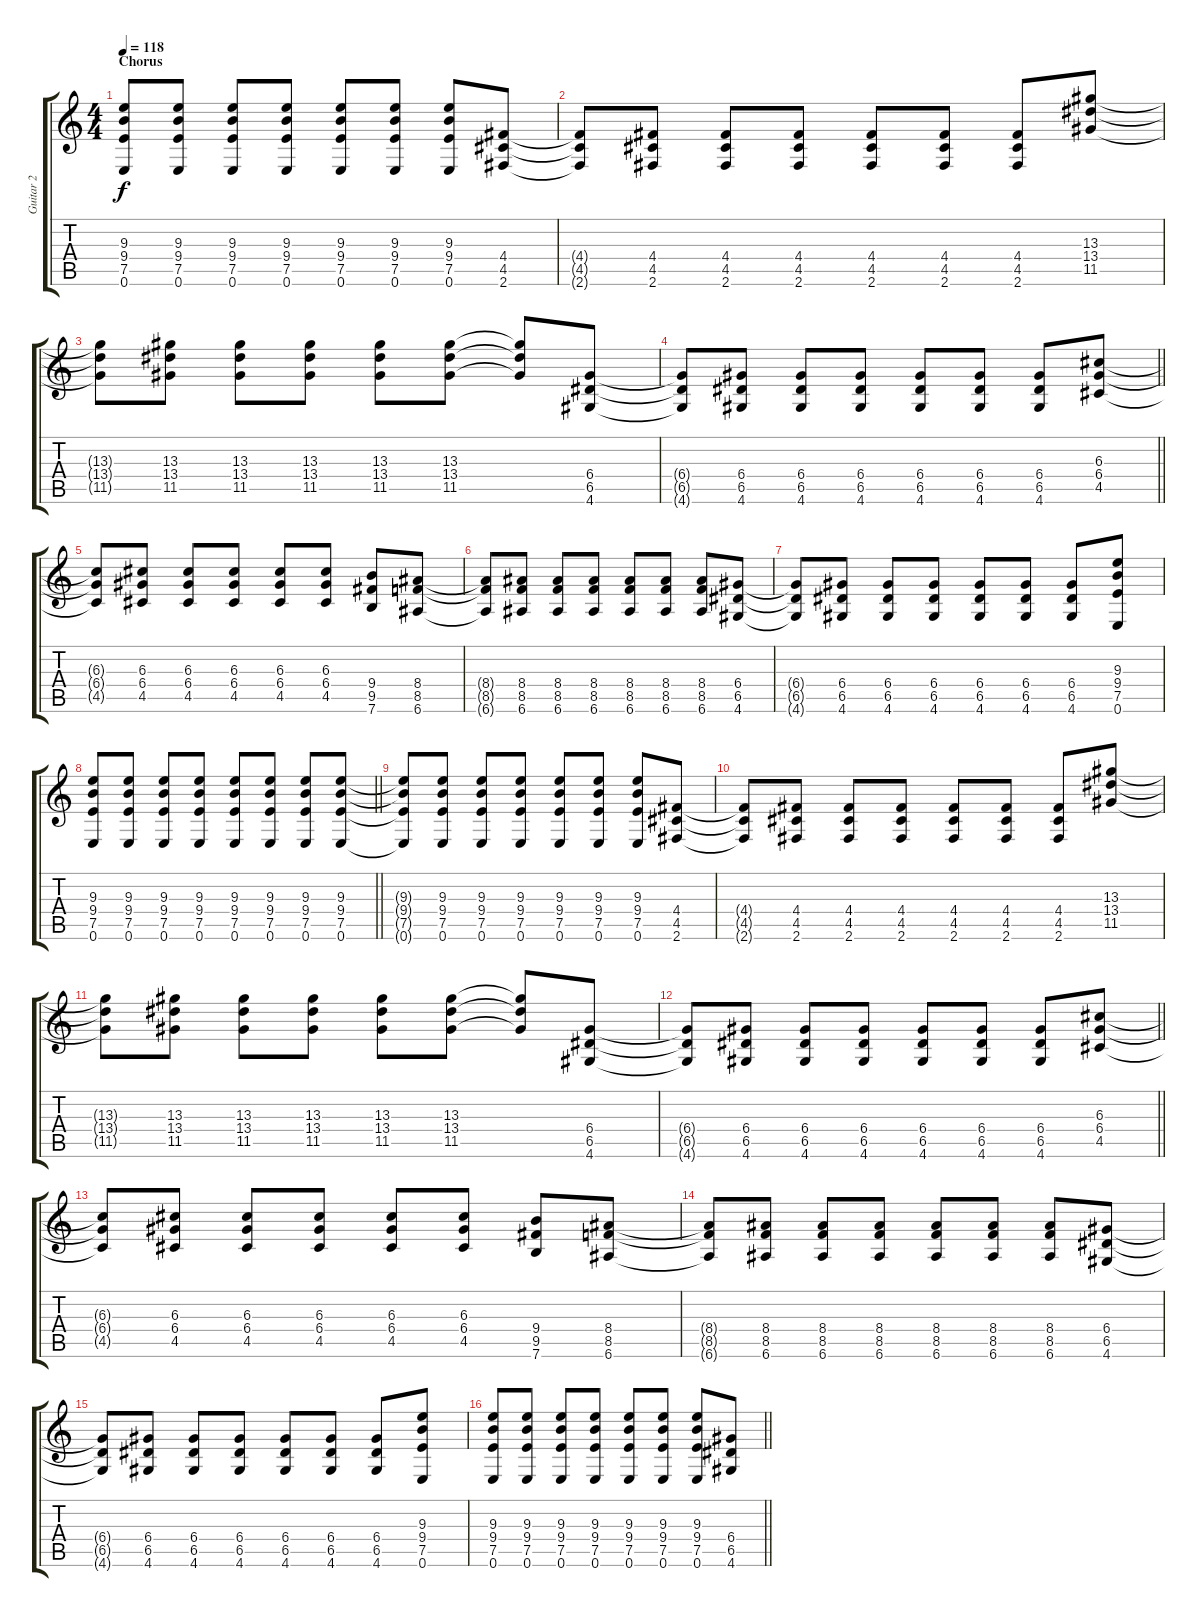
\track ("Guitar 2" "Guitar 2") {instrument overdrivenguitar}
\staff {score tabs}
\tuning (E4 B3 G3 D3 A2 E2) {hide}
\ts (4 4)
\section ("" "Chorus")
\tempo 118
\clef g2
\ks c
(9.3{t} 9.4{t} 7.5{t} 0.6{t}).8{dy f} (9.3 9.4 7.5 0.6).8 (9.3 9.4 7.5 0.6).8 (9.3 9.4 7.5 0.6).8 (9.3 9.4 7.5 0.6).8 (9.3 9.4 7.5 0.6).8 (9.3 9.4 7.5 0.6).8 (4.4 4.5 2.6).8 |
(4.4{t} 4.5{t} 2.6{t}).8 (4.4 4.5 2.6).8 (4.4 4.5 2.6).8 (4.4 4.5 2.6).8 (4.4 4.5 2.6).8 (4.4 4.5 2.6).8 (4.4 4.5 2.6).8 (13.3 13.4 11.5).8 |
(13.3{t} 13.4{t} 11.5{t}).8 (13.3 13.4 11.5).8 (13.3 13.4 11.5).8 (13.3 13.4 11.5).8 (13.3 13.4 11.5).8 (13.3 13.4 11.5).8 (13.3{t} 13.4{t} 11.5{t}).8 (6.4 6.5 4.6).8 |
\barLineRight lightlight
(6.4{t} 6.5{t} 4.6{t}).8 (6.4 6.5 4.6).8 (6.4 6.5 4.6).8 (6.4 6.5 4.6).8 (6.4 6.5 4.6).8 (6.4 6.5 4.6).8 (6.4 6.5 4.6).8 (6.3 6.4 4.5).8 |
(6.3{t} 6.4{t} 4.5{t}).8 (6.3 6.4 4.5).8 (6.3 6.4 4.5).8 (6.3 6.4 4.5).8 (6.3 6.4 4.5).8 (6.3 6.4 4.5).8 (9.4 9.5 7.6).8 (8.4 8.5 6.6).8 |
(8.4{t} 8.5{t} 6.6{t}).8 (8.4 8.5 6.6).8 (8.4 8.5 6.6).8 (8.4 8.5 6.6).8 (8.4 8.5 6.6).8 (8.4 8.5 6.6).8 (8.4 8.5 6.6).8 (6.4 6.5 4.6).8 |
(6.4{t} 6.5{t} 4.6{t}).8 (6.4 6.5 4.6).8 (6.4 6.5 4.6).8 (6.4 6.5 4.6).8 (6.4 6.5 4.6).8 (6.4 6.5 4.6).8 (6.4 6.5 4.6).8 (9.3 9.4 7.5 0.6).8 |
\barLineRight lightlight
(9.3 9.4 7.5 0.6).8 (9.3 9.4 7.5 0.6).8 (9.3 9.4 7.5 0.6).8 (9.3 9.4 7.5 0.6).8 (9.3 9.4 7.5 0.6).8 (9.3 9.4 7.5 0.6).8 (9.3 9.4 7.5 0.6).8 (9.3 9.4 7.5 0.6).8 |
(9.3{t} 9.4{t} 7.5{t} 0.6{t}).8 (9.3 9.4 7.5 0.6).8 (9.3 9.4 7.5 0.6).8 (9.3 9.4 7.5 0.6).8 (9.3 9.4 7.5 0.6).8 (9.3 9.4 7.5 0.6).8 (9.3 9.4 7.5 0.6).8 (4.4 4.5 2.6).8 |
(4.4{t} 4.5{t} 2.6{t}).8 (4.4 4.5 2.6).8 (4.4 4.5 2.6).8 (4.4 4.5 2.6).8 (4.4 4.5 2.6).8 (4.4 4.5 2.6).8 (4.4 4.5 2.6).8 (13.3 13.4 11.5).8 |
(13.3{t} 13.4{t} 11.5{t}).8 (13.3 13.4 11.5).8 (13.3 13.4 11.5).8 (13.3 13.4 11.5).8 (13.3 13.4 11.5).8 (13.3 13.4 11.5).8 (13.3{t} 13.4{t} 11.5{t}).8 (6.4 6.5 4.6).8 |
\barLineRight lightlight
(6.4{t} 6.5{t} 4.6{t}).8 (6.4 6.5 4.6).8 (6.4 6.5 4.6).8 (6.4 6.5 4.6).8 (6.4 6.5 4.6).8 (6.4 6.5 4.6).8 (6.4 6.5 4.6).8 (6.3 6.4 4.5).8 |
(6.3{t} 6.4{t} 4.5{t}).8 (6.3 6.4 4.5).8 (6.3 6.4 4.5).8 (6.3 6.4 4.5).8 (6.3 6.4 4.5).8 (6.3 6.4 4.5).8 (9.4 9.5 7.6).8 (8.4 8.5 6.6).8 |
(8.4{t} 8.5{t} 6.6{t}).8 (8.4 8.5 6.6).8 (8.4 8.5 6.6).8 (8.4 8.5 6.6).8 (8.4 8.5 6.6).8 (8.4 8.5 6.6).8 (8.4 8.5 6.6).8 (6.4 6.5 4.6).8 |
(6.4{t} 6.5{t} 4.6{t}).8 (6.4 6.5 4.6).8 (6.4 6.5 4.6).8 (6.4 6.5 4.6).8 (6.4 6.5 4.6).8 (6.4 6.5 4.6).8 (6.4 6.5 4.6).8 (9.3 9.4 7.5 0.6).8 |
\barLineRight lightlight
(9.3 9.4 7.5 0.6).8 (9.3 9.4 7.5 0.6).8 (9.3 9.4 7.5 0.6).8 (9.3 9.4 7.5 0.6).8 (9.3 9.4 7.5 0.6).8 (9.3 9.4 7.5 0.6).8 (9.3 9.4 7.5 0.6).8 (6.4 6.5 4.6).8
